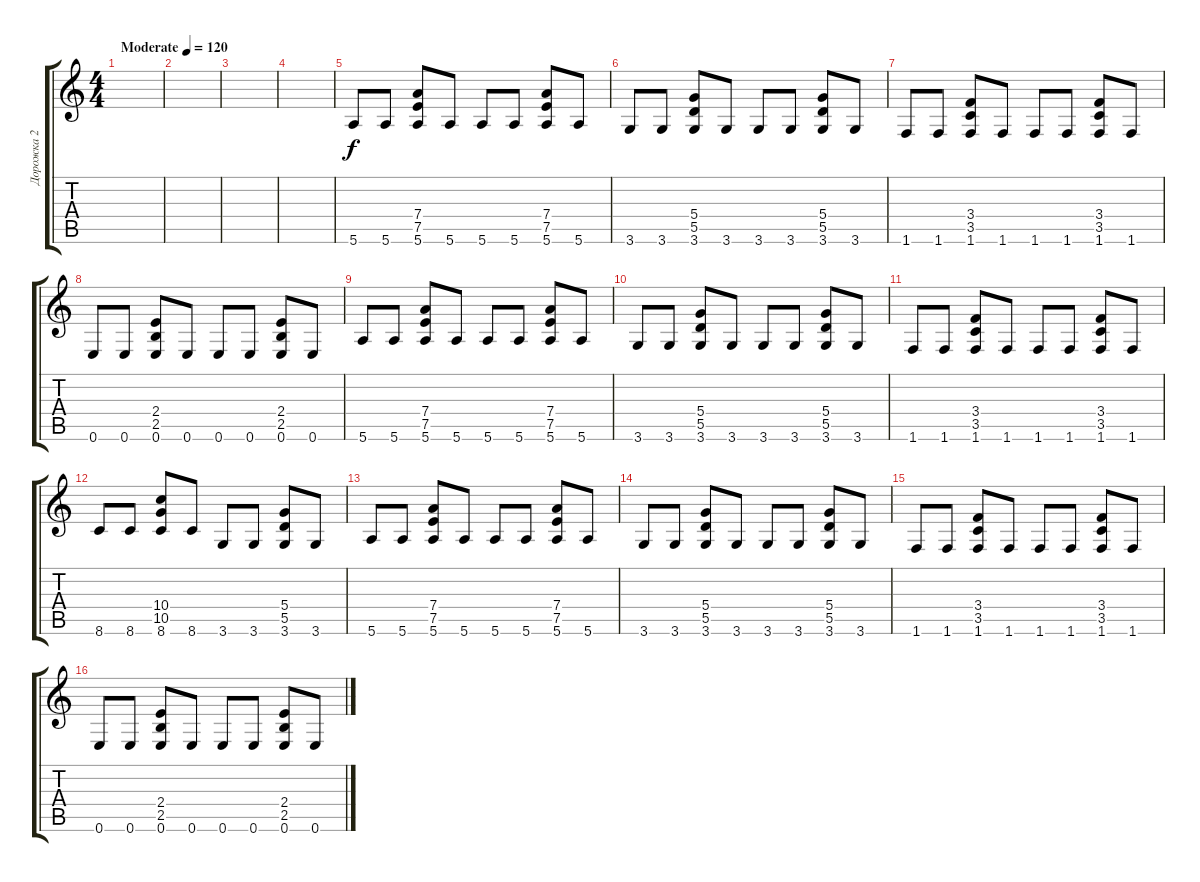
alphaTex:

\track ("Дорожка 2" "Дорожка 2") {instrument distortionguitar}
\staff {score tabs}
\tuning (E4 B3 G3 D3 A2 E2) {hide}
\ts (4 4)
\tempo (120 "Moderate")
\clef g2
\ks c
|
|
|
|
5.6.8 5.6.8 (7.4 7.5 5.6).8 5.6.8 5.6.8 5.6.8 (7.4 7.5 5.6).8 5.6.8 |
3.6.8 3.6.8 (5.4 5.5 3.6).8 3.6.8 3.6.8 3.6.8 (5.4 5.5 3.6).8 3.6.8 |
1.6.8 1.6.8 (3.4 3.5 1.6).8 1.6.8 1.6.8 1.6.8 (3.4 3.5 1.6).8 1.6.8 |
0.6.8 0.6.8 (2.4 2.5 0.6).8 0.6.8 0.6.8 0.6.8 (2.4 2.5 0.6).8 0.6.8 |
5.6.8 5.6.8 (7.4 7.5 5.6).8 5.6.8 5.6.8 5.6.8 (7.4 7.5 5.6).8 5.6.8 |
3.6.8 3.6.8 (5.4 5.5 3.6).8 3.6.8 3.6.8 3.6.8 (5.4 5.5 3.6).8 3.6.8 |
1.6.8 1.6.8 (3.4 3.5 1.6).8 1.6.8 1.6.8 1.6.8 (3.4 3.5 1.6).8 1.6.8 |
8.6.8 8.6.8 (10.4 10.5 8.6).8 8.6.8 3.6.8 3.6.8 (5.4 5.5 3.6).8 3.6.8 |
5.6.8 5.6.8 (7.4 7.5 5.6).8 5.6.8 5.6.8 5.6.8 (7.4 7.5 5.6).8 5.6.8 |
3.6.8 3.6.8 (5.4 5.5 3.6).8 3.6.8 3.6.8 3.6.8 (5.4 5.5 3.6).8 3.6.8 |
1.6.8 1.6.8 (3.4 3.5 1.6).8 1.6.8 1.6.8 1.6.8 (3.4 3.5 1.6).8 1.6.8 |
0.6.8 0.6.8 (2.4 2.5 0.6).8 0.6.8 0.6.8 0.6.8 (2.4 2.5 0.6).8 0.6.8
